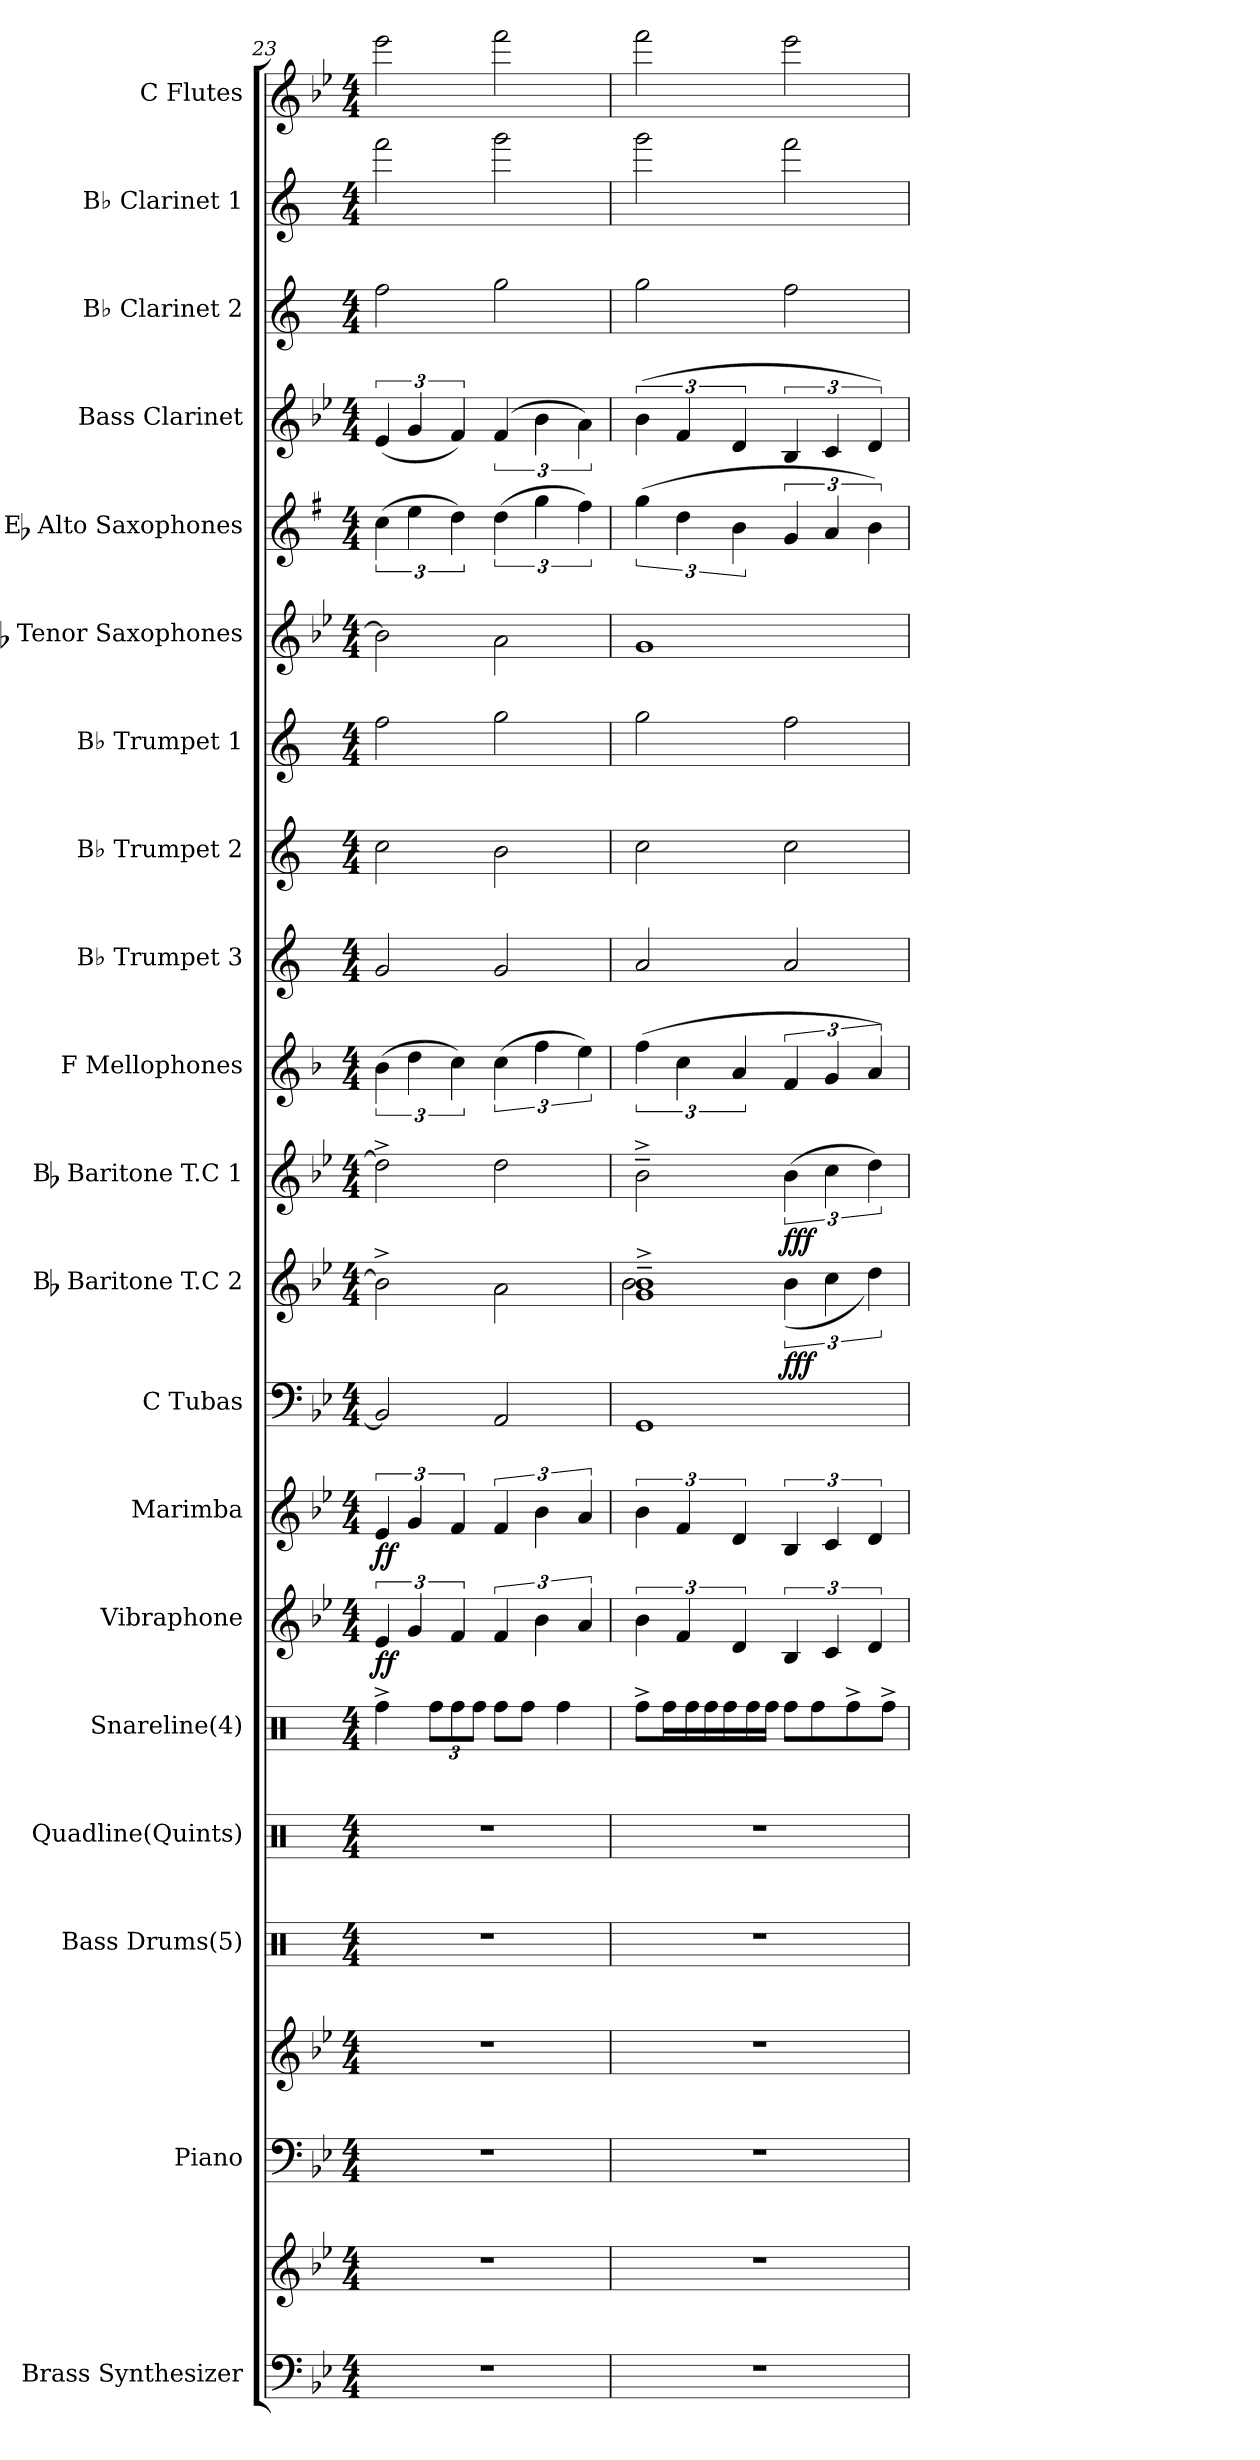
**kern	**kern	**kern	**kern	**kern	**kern	**kern	**kern	**dynam	**kern	**dynam	**kern	**kern	**dynam	**kern	**dynam	**kern	**kern	**kern	**kern	**kern	**kern	**kern	**kern	**kern	**kern
*part20	*part20	*part19	*part19	*part18	*part17	*part16	*part15	*part15	*part14	*part14	*part13	*part12	*part12	*part11	*part11	*part10	*part9	*part8	*part7	*part6	*part5	*part4	*part3	*part2	*part1
*staff22	*staff21	*staff20	*staff19	*staff18	*staff17	*staff16	*staff15	*staff15	*staff14	*staff14	*staff13	*staff12	*staff12	*staff11	*staff11	*staff10	*staff9	*staff8	*staff7	*staff6	*staff5	*staff4	*staff3	*staff2	*staff1
*I"Brass Synthesizer	*	*I"Piano	*	*I"Bass Drums(5)	*I"Quadline(Quints)	*I"Snareline(4)	*I"Vibraphone	*	*I"Marimba	*	*I"C Tubas	*I"Bb Baritone T.C 2	*	*I"Bb Baritone T.C 1	*	*I"F Mellophones	*I"B♭ Trumpet 3	*I"B♭ Trumpet 2	*I"B♭ Trumpet 1	*I"Bb Tenor Saxophones	*I"Eb Alto Saxophones	*I"Bass Clarinet	*I"B♭ Clarinet 2	*I"B♭ Clarinet 1	*I"C Flutes
*I'Synth.	*	*I'Pno.	*	*I'BD	*	*	*	*	*I'Marimba	*	*I'Tubas	*I'Baritone T.C 2	*	*I'Baritone T.C 1	*	*I'Mello	*I'B♭ Tpt. 3	*I'B♭ Tpt. 2	*I'B♭ Tpt. 1	*I'Tenor Saxes	*I'Alto Saxes	*I'B. Cl.	*I'B♭ Cl. 2	*I'B♭ Cl. 1	*I'Flutes
*clefF4	*clefG2	*clefF4	*clefG2	*clefX	*clefX	*clefX	*clefG2	*	*clefG2	*	*clefF4	*clefG2	*	*clefG2	*	*clefG2	*clefG2	*clefG2	*clefG2	*clefG2	*clefG2	*clefG2	*clefG2	*clefG2	*clefG2
*	*	*	*	*	*	*	*	*	*	*	*	*ITrd8c14	*	*ITrd8c14	*	*ITrd4c7	*ITrd1c2	*ITrd1c2	*ITrd1c2	*ITrd8c14	*ITrd5c9	*ITrd8c14	*ITrd1c2	*ITrd1c2	*
*k[b-e-]	*k[b-e-]	*k[b-e-]	*k[b-e-]	*k[]	*k[]	*k[]	*k[b-e-]	*	*k[b-e-]	*	*k[b-e-]	*k[b-e-]	*	*k[b-e-]	*	*k[b-e-]	*k[b-e-]	*k[b-e-]	*k[b-e-]	*k[b-e-]	*k[b-e-]	*k[b-e-]	*k[b-e-]	*k[b-e-]	*k[b-e-]
*M4/4	*M4/4	*M4/4	*M4/4	*M4/4	*M4/4	*M4/4	*M4/4	*	*M4/4	*	*M4/4	*M4/4	*	*M4/4	*	*M4/4	*M4/4	*M4/4	*M4/4	*M4/4	*M4/4	*M4/4	*M4/4	*M4/4	*M4/4
=23	=23	=23	=23	=23	=23	=23	=23	=23	=23	=23	=23	=23	=23	=23	=23	=23	=23	=23	=23	=23	=23	=23	=23	=23	=23
!	!	!	!	!	!	!	!	!LO:DY:b	!	!LO:DY:b	!	!	!	!	!	!	!	!	!	!	!	!	!	!	!
1r	1r	1r	1r	1r	1r	4Rff^\	6e-/	ff	6e-/	ff	2BB-/]	2B-^\]	.	2d^\]	.	(6e-\	2f/	2b-\	2ee-\	2B-\]	(6e-\	(6E-/	2ee-\	2eee-\	2eee-\
.	.	.	.	.	.	.	6g/	.	6g/	.	.	.	.	.	.	6g\	.	.	.	.	6g\	6G/	.	.	.
*	*	*	*	*	*	*Xbrackettup	*	*	*	*	*	*	*	*	*	*	*	*	*	*	*	*	*	*	*
.	.	.	.	.	.	12Rff\L	.	.	.	.	.	.	.	.	.	.	.	.	.	.	.	.	.	.	.
.	.	.	.	.	.	12Rff\	6f/	.	6f/	.	.	.	.	.	.	6f\)	.	.	.	.	6f\)	6F/)	.	.	.
.	.	.	.	.	.	12Rff\J	.	.	.	.	.	.	.	.	.	.	.	.	.	.	.	.	.	.	.
.	.	.	.	.	.	8Rff\L	6f/	.	6f/	.	2AA/	2A\	.	2d\	.	(6f\	2f/	2a\	2ff\	2A\	(6f\	(6F/	2ff\	2fff\	2fff\
.	.	.	.	.	.	8Rff\J	.	.	.	.	.	.	.	.	.	.	.	.	.	.	.	.	.	.	.
.	.	.	.	.	.	.	6b-\	.	6b-\	.	.	.	.	.	.	6b-\	.	.	.	.	6b-\	6B-\	.	.	.
.	.	.	.	.	.	4Rff\	.	.	.	.	.	.	.	.	.	.	.	.	.	.	.	.	.	.	.
.	.	.	.	.	.	.	6a/	.	6a/	.	.	.	.	.	.	6a\)	.	.	.	.	6a\)	6A\)	.	.	.
=24	=24	=24	=24	=24	=24	=24	=24	=24	=24	=24	=24	=24	=24	=24	=24	=24	=24	=24	=24	=24	=24	=24	=24	=24	=24
*	*	*	*	*	*	*	*	*	*	*	*	*^	*	*	*	*	*	*	*	*	*	*	*	*	*
1r	1r	1r	1r	1r	1r	8Rff^\L	6b-\	.	6b-\	.	1GG	1G^~ 1B-^~	2B-\	.	2B-^~\	.	(6b-\	2g/	2b-\	2ff\	1G	(6b-\	(6B-\	2ff\	2fff\	2fff\
*	*	*	*	*	*	*tremolo	*	*	*	*	*	*	*	*	*	*	*	*	*	*	*	*	*	*	*	*
.	.	.	.	.	.	16Rff\	.	.	.	.	.	.	.	.	.	.	.	.	.	.	.	.	.	.	.	.
.	.	.	.	.	.	.	6f/	.	6f/	.	.	.	.	.	.	.	6f\	.	.	.	.	6f\	6F/	.	.	.
.	.	.	.	.	.	16Rff\	.	.	.	.	.	.	.	.	.	.	.	.	.	.	.	.	.	.	.	.
.	.	.	.	.	.	16Rff\	.	.	.	.	.	.	.	.	.	.	.	.	.	.	.	.	.	.	.	.
.	.	.	.	.	.	16Rff\	.	.	.	.	.	.	.	.	.	.	.	.	.	.	.	.	.	.	.	.
.	.	.	.	.	.	.	6d/	.	6d/	.	.	.	.	.	.	.	6d/	.	.	.	.	6d\	6D/	.	.	.
.	.	.	.	.	.	16Rff\	.	.	.	.	.	.	.	.	.	.	.	.	.	.	.	.	.	.	.	.
.	.	.	.	.	.	16Rff\JJ	.	.	.	.	.	.	.	.	.	.	.	.	.	.	.	.	.	.	.	.
*	*	*	*	*	*	*Xtremolo	*	*	*	*	*	*	*	*	*	*	*	*	*	*	*	*	*	*	*	*
!	!	!	!	!	!	!	!	!	!	!	!	!	!	!LO:DY:b	!	!LO:DY:b	!	!	!	!	!	!	!	!	!	!
.	.	.	.	.	.	8Rff\L	6B-/	.	6B-/	.	.	.	(6B-\	fff	(6B-\	fff	6B-/	2g/	2b-\	2ee-\	.	6B-/	6BB-/	2ee-\	2eee-\	2eee-\
.	.	.	.	.	.	8Rff\	.	.	.	.	.	.	.	.	.	.	.	.	.	.	.	.	.	.	.	.
.	.	.	.	.	.	.	6c/	.	6c/	.	.	.	6c\	.	6c\	.	6c/	.	.	.	.	6c/	6C/	.	.	.
.	.	.	.	.	.	8Rff^\	.	.	.	.	.	.	.	.	.	.	.	.	.	.	.	.	.	.	.	.
.	.	.	.	.	.	.	6d/	.	6d/	.	.	.	6d\)	.	6d\)	.	6d/)	.	.	.	.	6d\)	6D/)	.	.	.
.	.	.	.	.	.	8Rff^\J	.	.	.	.	.	.	.	.	.	.	.	.	.	.	.	.	.	.	.	.
*	*	*	*	*	*	*	*	*	*	*	*	*v	*v	*	*	*	*	*	*	*	*	*	*	*	*	*
=	=	=	=	=	=	=	=	=	=	=	=	=	=	=	=	=	=	=	=	=	=	=	=	=	=
*-	*-	*-	*-	*-	*-	*-	*-	*-	*-	*-	*-	*-	*-	*-	*-	*-	*-	*-	*-	*-	*-	*-	*-	*-	*-
